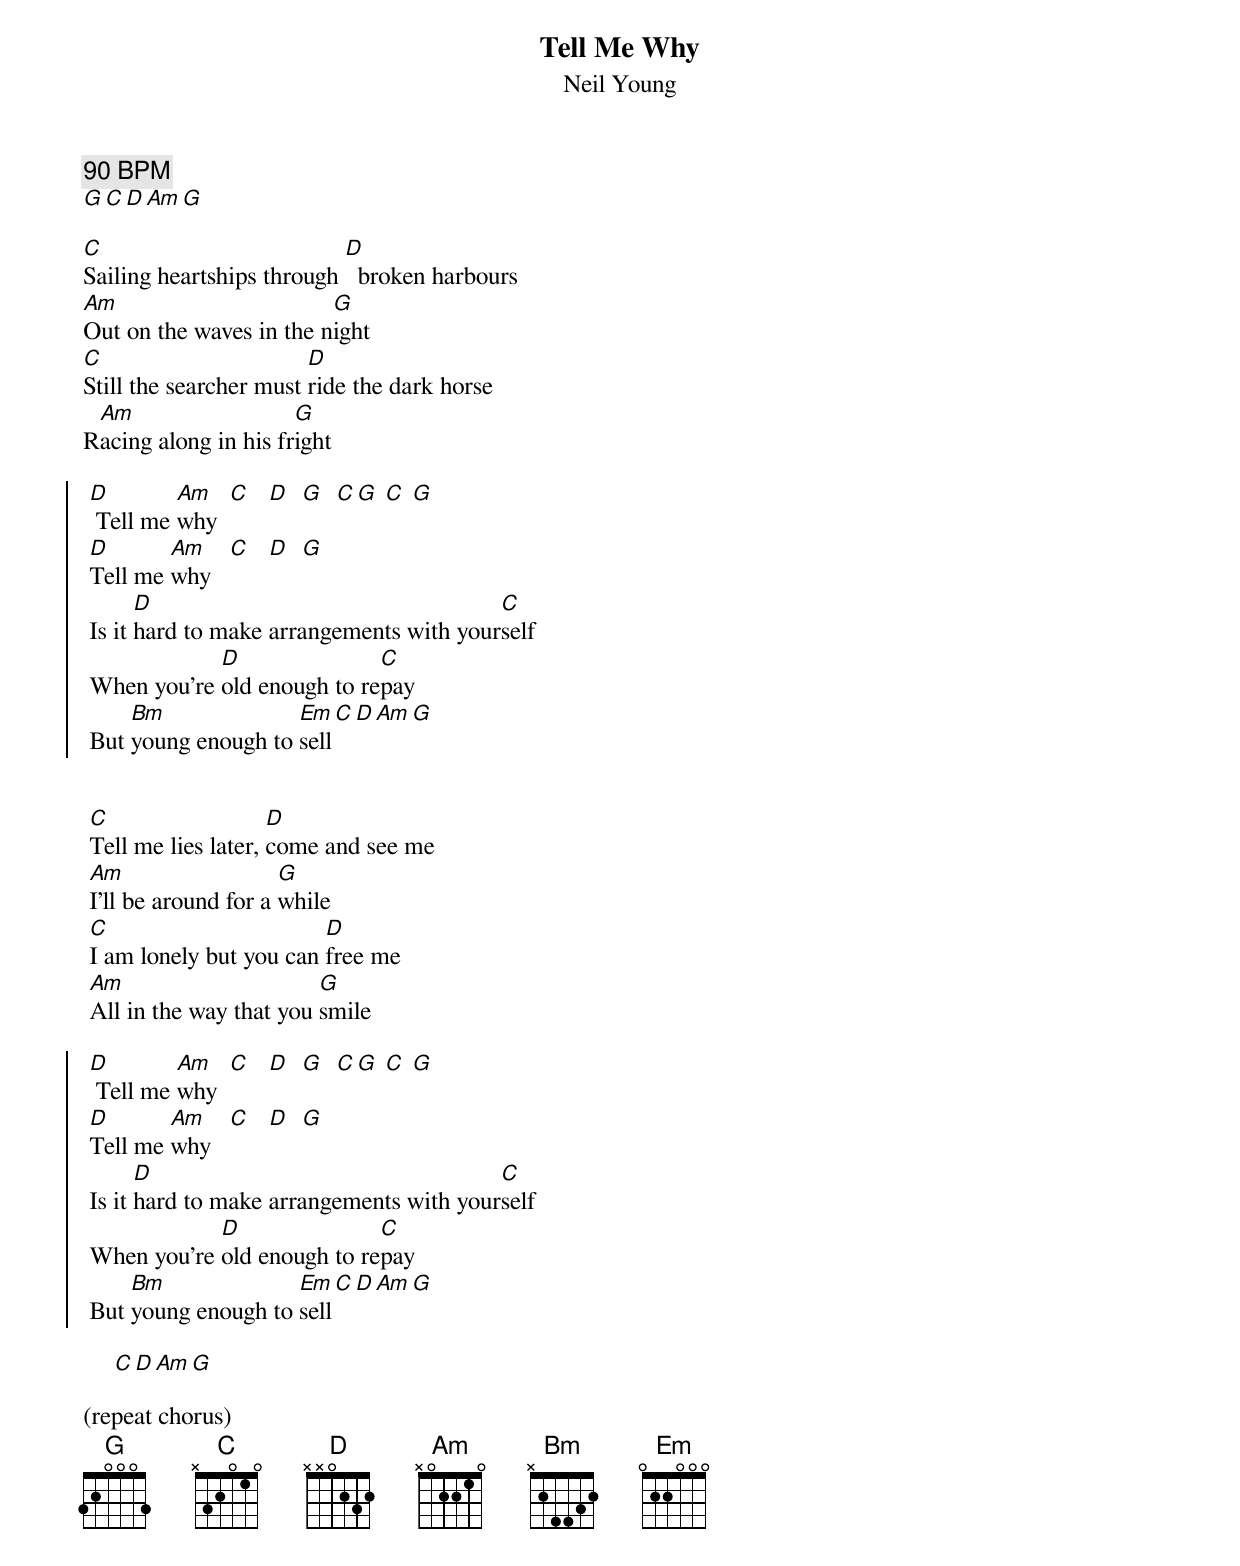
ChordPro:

{title:Tell Me Why}
{subtitle:Neil Young}
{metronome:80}
{c:90 BPM}
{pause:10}
[G][C][D][Am][G]

[C]Sailing heartships through [D]  broken harbours
[Am]Out on the waves in the n[G]ight
[C]Still the searcher must [D]ride the dark horse
R[Am]acing along in his fr[G]ight

{soc}
 [D] Tell me [Am]why  [C]   [D]  [G]  [C][G] [C] [G]
 [D]Tell me [Am]why   [C]   [D]  [G]
 Is it [D]hard to make arrangements with your[C]self
 When you're [D]old enough to re[C]pay
 But [Bm]young enough to [Em]sell[C][D][Am][G]
{eoc}


 [C]Tell me lies later, [D]come and see me
 [Am]I'll be around for a [G]while
 [C]I am lonely but you can [D]free me
 [Am]All in the way that you [G]smile

{soc}
 [D] Tell me [Am]why  [C]   [D]  [G]  [C][G] [C] [G]
 [D]Tell me [Am]why   [C]   [D]  [G]
 Is it [D]hard to make arrangements with your[C]self
 When you're [D]old enough to re[C]pay
 But [Bm]young enough to [Em]sell[C][D][Am][G]
{eoc}

     [C][D][Am][G]

(repeat chorus)
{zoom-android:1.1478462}
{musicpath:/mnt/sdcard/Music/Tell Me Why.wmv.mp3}
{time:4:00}
{zoom-android-V11:1.2776952}
